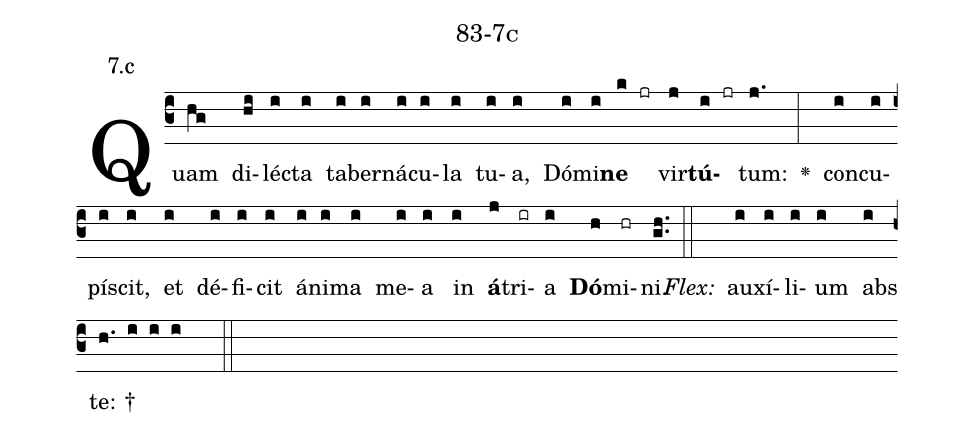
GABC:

name: 83-7c;
annotation: 7.c;
%%
(c3)Quam(hg) di(hi)léc(i)ta(i) ta(i)ber(i)ná(i)cu(i)la(i) tu(i)a,(i) Dó(i)mi(i)<b>ne</b>(k jr) vir(j)<b>tú</b>(i jr)tum:(j.) <v>\greheightstar</v>(:) con(i)cu(i)pí(i)scit,(i) et(i) dé(i)fi(i)cit(i) á(i)ni(i)ma(i) me(i)a(i) in(i) <b>á</b>(j)tri(ir)a(i) <b>Dó</b>(h)mi(hr)ni.(gh..) (::)
<i>Flex:</i>()  au(i)xí(i)li(i)um(i) abs(i) te: †(h. i i i  ::)

%E(i) u(i) o(j) u(i) a(h) e.(gh..) (::)
